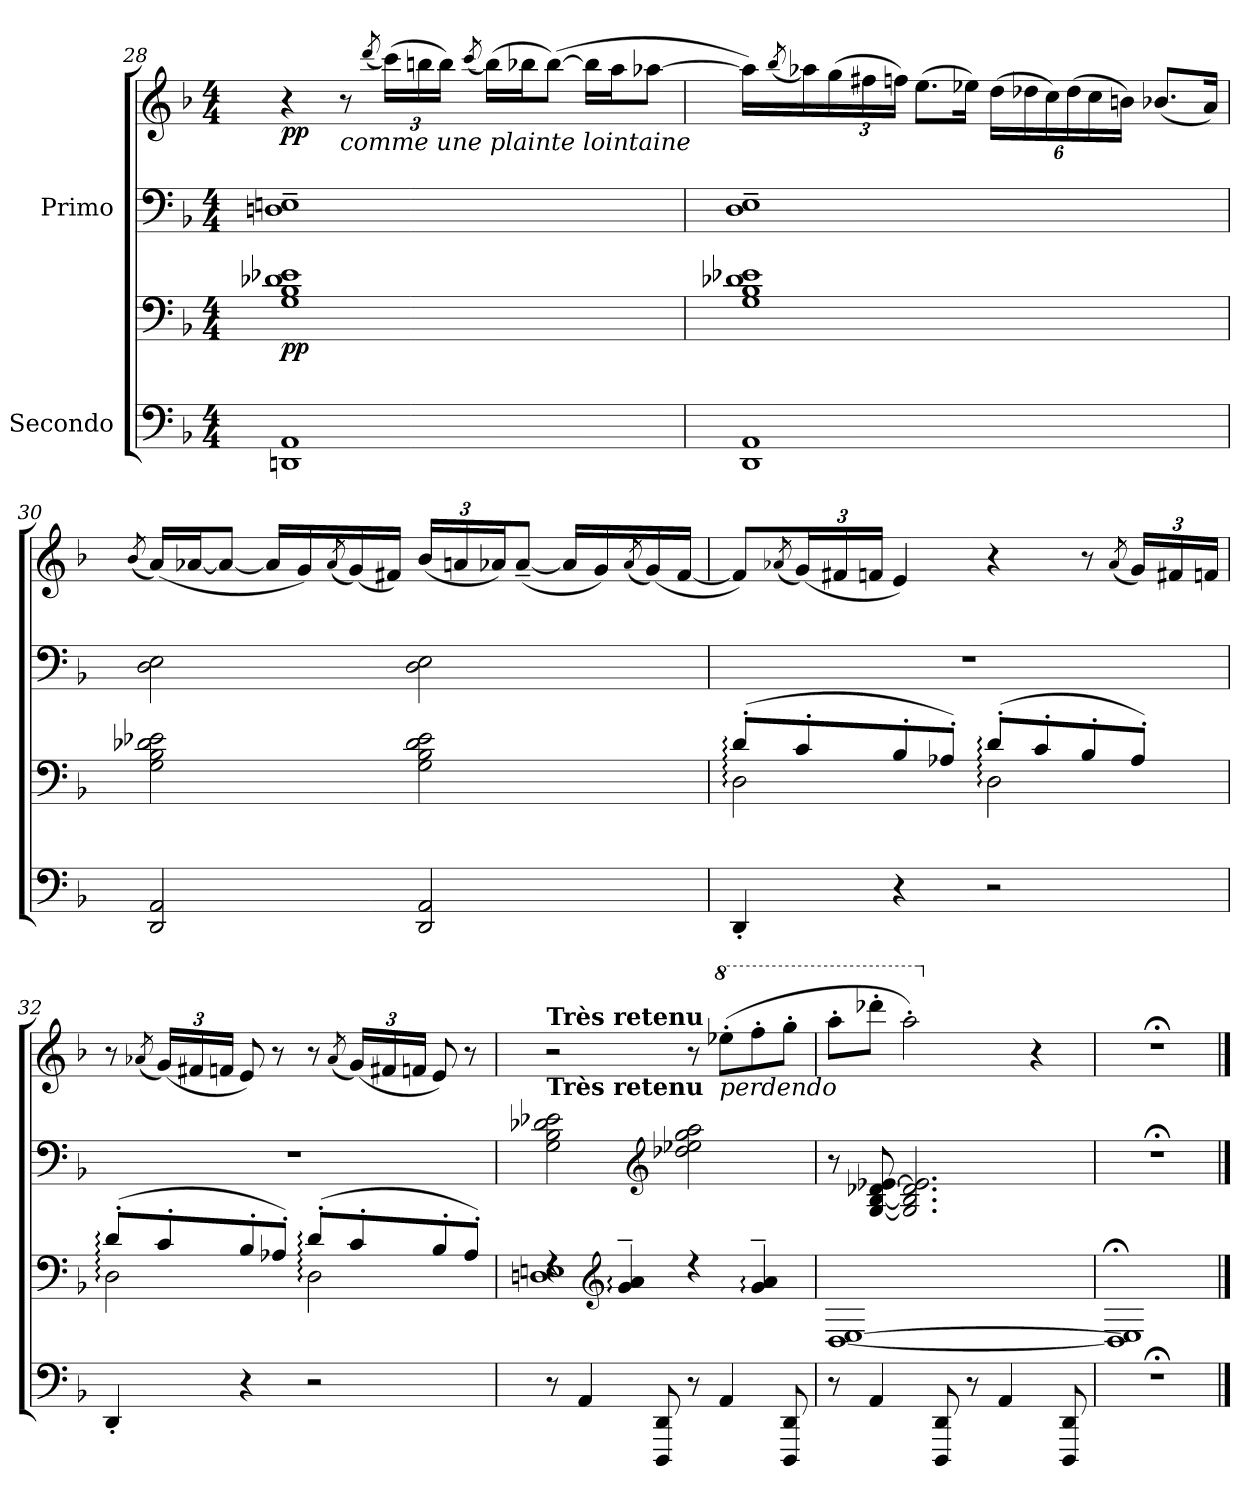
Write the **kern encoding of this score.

**kern	**kern	**dynam	**kern	**kern	**dynam
*part2	*part2	*part2	*part1	*part1	*part1
*staff4	*staff3	*staff3/4	*staff2	*staff1	*staff1/2
*I"Secondo	*	*	*I"Primo	*	*
!!LO:PB:g=z
*clefF4	*clefF4	*	*clefF4	*clefG2	*
*k[b-]	*k[b-]	*	*k[b-]	*k[b-]	*
*M4/4	*M4/4	*	*M4/4	*M4/4	*
=28	=28	=28	=28	=28	=28
!	!	!LO:DY:b	!	!	!LO:DY:b
1DDn 1AA	1G 1B- 1d-X 1e-X	pp	1Dn~ 1En~	4r	pp
!	!	!	!	!LO:TX:b:i:t=comme une plainte lointaine	!
.	.	.	.	8r	.
*	*	*	*	*MM40	*
.	.	.	.	(<8qddd/	.
*	*	*	*	*Xbrackettup	*
.	.	.	.	(>24ccc\LL)	.
.	.	.	.	24bbn\	.
.	.	.	.	24bb\JJ)	.
.	.	.	.	(<8qccc/	.
.	.	.	.	(>16bb\LL)	.
.	.	.	.	16bb-X\J	.
.	.	.	.	(>[8bb-\J)	.
.	.	.	.	16bb-\LL]	.
.	.	.	.	16aa\J	.
.	.	.	.	[8aa-X\J	.
=29	=29	=29	=29	=29	=29
1DD 1AA	1G 1B- 1d-X 1e-X	.	1D~ 1E~	16aa-\LL])	.
.	.	.	.	(<8qbb-/	.
.	.	.	.	16aa-X\)	.
.	.	.	.	(>24gg\	.
.	.	.	.	24ff#X\	.
.	.	.	.	24ffn\JJ)	.
.	.	.	.	(>8.ee\L	.
.	.	.	.	16ee-X\Jk)	.
.	.	.	.	(>24dd\LL	.
.	.	.	.	24dd-X\	.
.	.	.	.	24cc\)	.
.	.	.	.	(>24dd-\	.
.	.	.	.	24cc\	.
.	.	.	.	24bn\JJ)	.
.	.	.	.	(<8.b-X/L	.
.	.	.	.	16a/Jk)	.
!!LO:LB:g=z
=30	=30	=30	=30	=30	=30
.	.	.	.	(<8qb-/	.
2DD/ 2AA/	2G\ 2B-\ 2d-X\ 2e-X\	.	2D\ 2E\	(<16a/LL)	.
.	.	.	.	[16a-X/J	.
.	.	.	.	8a-/J_	.
.	.	.	.	16a-/LL]	.
.	.	.	.	16g/)	.
.	.	.	.	(<8qa-/	.
.	.	.	.	(<16g/)	.
.	.	.	.	16f#X/JJ)	.
2DD/ 2AA/	2G\ 2B-\ 2d-\ 2e-\	.	2D\ 2E\	(<24b-/LL	.
.	.	.	.	24an/	.
.	.	.	.	24a-X/J)	.
.	.	.	.	(<[8a-~/J	.
.	.	.	.	16a-/LL]	.
.	.	.	.	16g/)	.
.	.	.	.	(<8qa-/	.
.	.	.	.	(<16g/)	.
.	.	.	.	[16f#/JJ	.
=31	=31	=31	=31	=31	=31
*	*^	*	*	*	*
!	!	!	!LO:DY:b	!	!	!
!	!	!	!LO:DY:n=1:b	!	!	!
4DD'/	(>8d:'/L	2D:\	other-dynamics pp	1r	8f#/L])	.
.	.	.	.	.	(<8qa-X/	.
.	8c'/	.	.	.	(<24g/L)	.
.	.	.	.	.	24f#X/	.
.	.	.	.	.	24fn/JJ	.
4r	8B-'/	.	.	.	4e/)	.
.	8A-X'/J)	.	.	.	.	.
2r	(>8d:'/L	2D:\	.	.	4r	.
.	8c'/	.	.	.	.	.
.	8B-'/	.	.	.	8r	.
.	.	.	.	.	(<8qa-/	.
.	8A-'/J)	.	.	.	24g/LL)	.
.	.	.	.	.	24f#X/	.
.	.	.	.	.	24fn/JJ	.
!!LO:LB:g=z
=32	=32	=32	=32	=32	=32	=32
4DD'/	(>8d:'/L	2D:\	.	1r	8r	.
.	.	.	.	.	(<8qa-X/	.
.	8c'/	.	.	.	(<24g/LL)	.
.	.	.	.	.	24f#X/	.
.	.	.	.	.	24fn/JJ	.
4r	8B-'/	.	.	.	8e/)	.
.	8A-X'/J)	.	.	.	8r	.
2r	(>8d:'/L	2D:\	.	.	8r	.
.	.	.	.	.	(<8qa-/	.
.	8c'/	.	.	.	(<24g/LL)	.
.	.	.	.	.	24f#X/	.
.	.	.	.	.	24fn/JJ	.
.	8B-'/	.	.	.	8e/)	.
.	8A-'/J)	.	.	.	8r	.
=33	=33	=33	=33	=33	=33	=33
!	!	!	!	!	!LO:TX:a:B:t=Très retenu	!
!	!	!	!	!	!LO:TX:b:B:t=Très retenu	!
!	!	!	!LO:DY:b	!	!	!
!	!	!	!LO:DY:n=1:b	!	!	!LO:DY:b
!	!	!	!	!	!	!LO:DY:n=1:b
8r	4rF	1Dn 1En	other-dynamics pp	2G\ 2B-\ 2d-X\ 2e-X\	2r	other-dynamics pp
4AA/	.	.	.	.	.	.
*	*clefG2	*	*	*	*	*
.	4g/:~ 4a/:~	.	.	.	.	.
8DDD/ 8DD/	.	.	.	.	.	.
*	*	*	*	*clefG2	*	*
8r	4rdd	.	.	2dd-X\ 2ee-X\ 2gg\ 2aa\	8r	.
*	*	*	*	*	*8va	*
!	!	!	!	!	!LO:TX:b:i:t=perdendo	!
4AA/	.	.	.	.	(>8eee-X'\L	.
.	4g/:~ 4a/:~	.	.	.	8fff'\	.
8DDD/ 8DD/	.	.	.	.	8ggg'\J	.
*	*v	*v	*	*	*	*
=34	=34	=34	=34	=34	=34
8r	[1D [1E	.	8r	8aaa'\L	.
4AA/	.	.	[8G/ [8B-/ [8d-X/ [8e-X/	8dddd-X'\J	.
.	.	.	2.G/] 2.B-/] 2.d-/] 2.e-/]	2aaa'\)	.
8DDD/ 8DD/	.	.	.	.	.
8r	.	.	.	.	.
4AA/	.	.	.	.	.
*	*	*	*	*X8va	*
.	.	.	.	4r	.
8DDD/ 8DD/	.	.	.	.	.
=35	=35	=35	=35	=35	=35
1r;<	1D];< 1E];<	.	1r;<	1r;<	.
==	==	==	==	==	==
*-	*-	*-	*-	*-	*-
